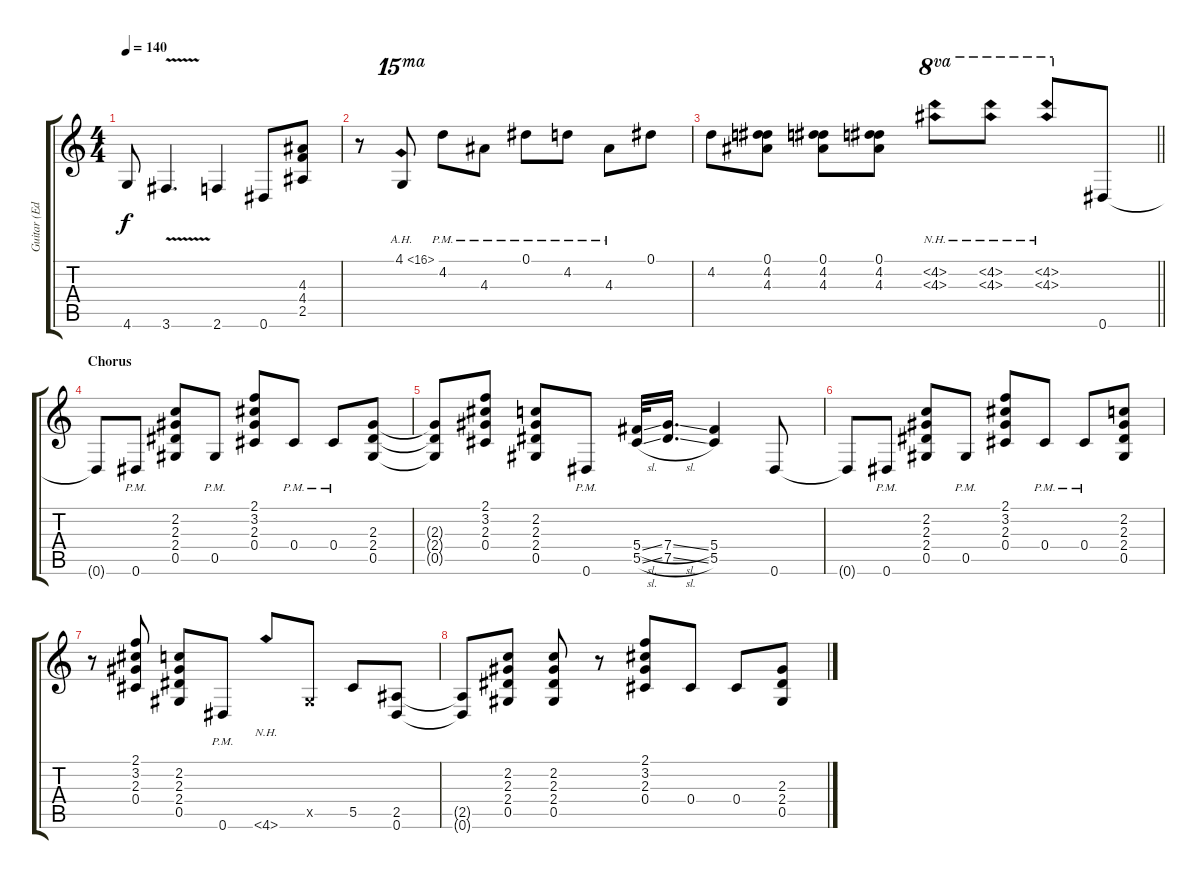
\track ("Guitar (Eddie Van Halen)" "Guitar (Ed") {instrument distortionguitar}
\staff {score tabs}
\tuning (Eb4 Bb3 Gb3 Db3 Ab2 Eb2) {hide}
\ts (4 4)
\tempo 140
\clef g2
\ks c
4.6.8{dy f} 3.6{v}.4{d} 2.6.4 0.6.8 (4.3 4.4 2.5).8 |
r.8 4.1{ah 12}.8{ot 15ma} 4.2{pm}.8 4.3{pm}.8 0.1{pm}.8 4.2{pm}.8 4.3{pm}.8 0.1.8 |
\barLineRight lightlight
4.2.8 (0.1 4.2 4.3).8 (0.1 4.2 4.3).8 (0.1 4.2 4.3).8 (4.2{nh} 4.3{nh}).8{ot 8va} (4.2{nh} 4.3{nh}).8{ot 8va} (4.2{nh} 4.3{nh}).8{ot 8va} 0.6.8 |
\section ("" "Chorus")
0.6{t}.8 0.6{pm}.8 (2.2 2.3 2.4 0.5).8 0.5{pm}.8 (2.1 3.2 2.3 0.4).8 0.4{pm}.8 0.4{pm}.8 (2.3 2.4 0.5).8 |
(2.3{t} 2.4{t} 0.5{t}).8 (2.1 3.2 2.3 0.4).8 (2.2 2.3 2.4 0.5).8 0.6{pm}.8 (5.4{sl} 5.5{sl}).32 (7.4{sl} 7.5{sl}).16{d} (5.4 5.5).4 0.6.8 |
0.6{t}.8 0.6{pm}.8 (2.2 2.3 2.4 0.5).8 0.5{pm}.8 (2.1 3.2 2.3 0.4).8 0.4{pm}.8 0.4{pm}.8 (2.2 2.3 2.4 0.5).8 |
r.8 (2.1 3.2 2.3 0.4).8 (2.2 2.3 2.4 0.5).8 0.6{pm}.8 4.6{nh}.8 0.5{x}.8 5.5.8 (2.5 0.6).8 |
(2.5{t} 0.6{t}).8 (2.2 2.3 2.4 0.5).8 (2.2 2.3 2.4 0.5).8 r.8 (2.1 3.2 2.3 0.4).8 0.4.8 0.4.8 (2.3 2.4 0.5).8
